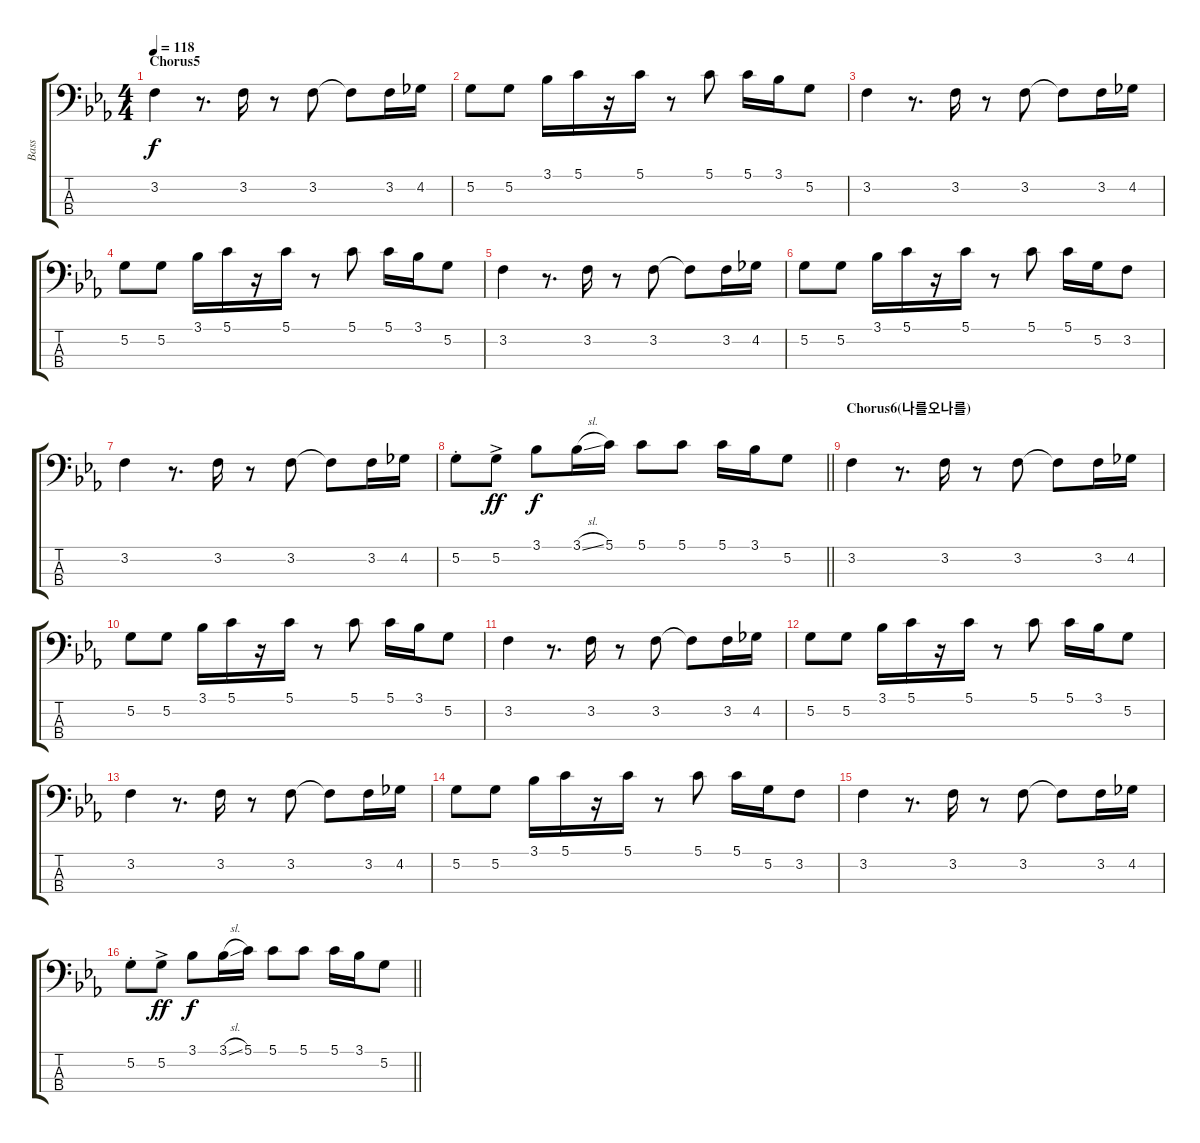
\track ("Bass" "Bass") {instrument electricbassfinger}
\staff {score tabs}
\tuning (G2 D2 A1 E1) {hide}
\ts (4 4)
\section ("" "Chorus5")
\tempo 118
\clef f4
\ks cminor
3.2.4{dy f} r.8{d} 3.2.16 r.8 3.2.8 3.2{t}.8 3.2.16 4.2.16 |
5.2.8 5.2.8 3.1.16 5.1.16 r.16 5.1.16 r.8 5.1.8 5.1.16 3.1.16 5.2.8 |
3.2.4 r.8{d} 3.2.16 r.8 3.2.8 3.2{t}.8 3.2.16 4.2.16 |
5.2.8 5.2.8 3.1.16 5.1.16 r.16 5.1.16 r.8 5.1.8 5.1.16 3.1.16 5.2.8 |
3.2.4 r.8{d} 3.2.16 r.8 3.2.8 3.2{t}.8 3.2.16 4.2.16 |
5.2.8 5.2.8 3.1.16 5.1.16 r.16 5.1.16 r.8 5.1.8 5.1.16 5.2.16 3.2.8 |
3.2.4 r.8{d} 3.2.16 r.8 3.2.8 3.2{t}.8 3.2.16 4.2.16 |
\barLineRight lightlight
5.2{st}.8 5.2{ac}.8{dy ff} 3.1.8{dy f} 3.1{sl}.16 5.1.16 5.1.8 5.1.8 5.1.16 3.1.16 5.2.8 |
\section ("" "Chorus6(나를오나를)")
3.2.4 r.8{d} 3.2.16 r.8 3.2.8 3.2{t}.8 3.2.16 4.2.16 |
5.2.8 5.2.8 3.1.16 5.1.16 r.16 5.1.16 r.8 5.1.8 5.1.16 3.1.16 5.2.8 |
3.2.4 r.8{d} 3.2.16 r.8 3.2.8 3.2{t}.8 3.2.16 4.2.16 |
5.2.8 5.2.8 3.1.16 5.1.16 r.16 5.1.16 r.8 5.1.8 5.1.16 3.1.16 5.2.8 |
3.2.4 r.8{d} 3.2.16 r.8 3.2.8 3.2{t}.8 3.2.16 4.2.16 |
5.2.8 5.2.8 3.1.16 5.1.16 r.16 5.1.16 r.8 5.1.8 5.1.16 5.2.16 3.2.8 |
3.2.4 r.8{d} 3.2.16 r.8 3.2.8 3.2{t}.8 3.2.16 4.2.16 |
\barLineRight lightlight
5.2{st}.8 5.2{ac}.8{dy ff} 3.1.8{dy f} 3.1{sl}.16 5.1.16 5.1.8 5.1.8 5.1.16 3.1.16 5.2.8
